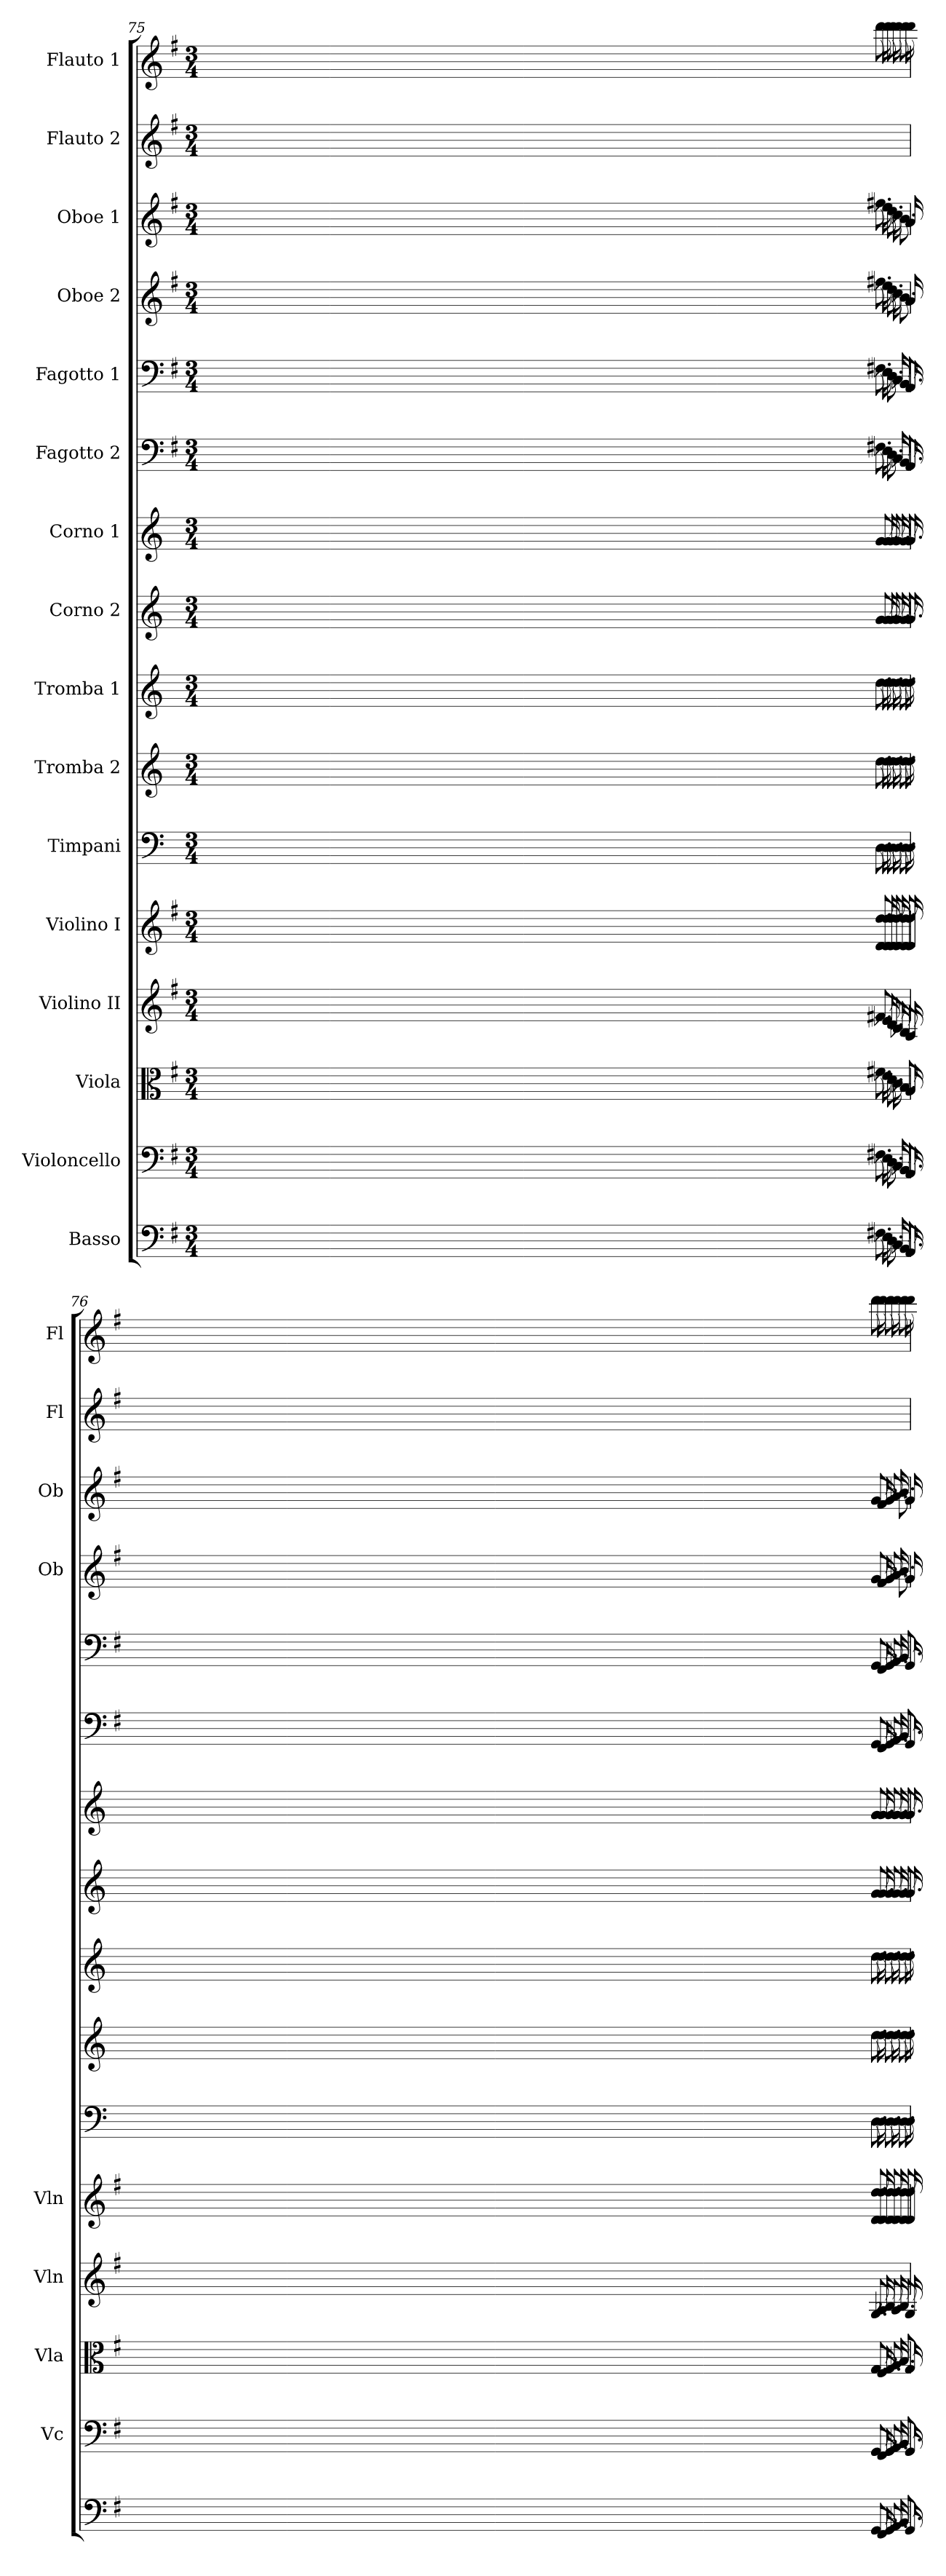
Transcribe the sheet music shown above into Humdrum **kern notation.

**kern	**kern	**kern	**kern	**kern	**kern	**kern	**kern	**kern	**kern	**kern	**kern	**kern	**kern	**kern	**kern
*part16	*part15	*part14	*part13	*part12	*part11	*part10	*part9	*part8	*part7	*part6	*part5	*part4	*part3	*part2	*part1
*staff16	*staff15	*staff14	*staff13	*staff12	*staff11	*staff10	*staff9	*staff8	*staff7	*staff6	*staff5	*staff4	*staff3	*staff2	*staff1
*I"Basso	*I"Violoncello	*I"Viola	*I"Violino II	*I"Violino I	*I"Timpani	*I"Tromba 2	*I"Tromba 1	*I"Corno 2	*I"Corno 1	*I"Fagotto 2	*I"Fagotto 1	*I"Oboe 2	*I"Oboe 1	*I"Flauto 2	*I"Flauto 1
*	*I'Vc	*I'Vla	*I'Vln	*I'Vln	*	*	*	*	*	*	*	*I'Ob	*I'Ob	*I'Fl	*I'Fl
*clefF4	*clefF4	*clefC3	*clefG2	*clefG2	*clefF4	*clefG2	*clefG2	*clefG2	*clefG2	*clefF4	*clefF4	*clefG2	*clefG2	*clefG2	*clefG2
*ITrd7c12	*	*	*	*	*	*ITrd1c2	*ITrd1c2	*ITrd3c5	*ITrd3c5	*	*	*	*	*	*
*k[f#]	*k[f#]	*k[f#]	*k[f#]	*k[f#]	*	*	*	*	*	*k[f#]	*k[f#]	*k[f#]	*k[f#]	*k[f#]	*k[f#]
*M3/4	*M3/4	*M3/4	*M3/4	*M3/4	*M3/4	*M3/4	*M3/4	*M3/4	*M3/4	*M3/4	*M3/4	*M3/4	*M3/4	*M3/4	*M3/4
=75	=75	=75	=75	=75	=75	=75	=75	=75	=75	=75	=75	=75	=75	=75	=75
1ryy	1ryy	1ryy	1ryy	1ryy	1ryy	1ryy	1ryy	1ryy	1ryy	1ryy	1ryy	1ryy	1ryy	1ryy	1ryy
1ryy	1ryy	1ryy	1ryy	1ryy	1ryy	1ryy	1ryy	1ryy	1ryy	1ryy	1ryy	1ryy	1ryy	1ryy	1ryy
1ryy	1ryy	1ryy	1ryy	1ryy	1ryy	1ryy	1ryy	1ryy	1ryy	1ryy	1ryy	1ryy	1ryy	1ryy	1ryy
1ryy	1ryy	1ryy	1ryy	1ryy	1ryy	1ryy	1ryy	1ryy	1ryy	1ryy	1ryy	1ryy	1ryy	1ryy	1ryy
1ryy	1ryy	1ryy	1ryy	1ryy	1ryy	1ryy	1ryy	1ryy	1ryy	1ryy	1ryy	1ryy	1ryy	1ryy	1ryy
1ryy	1ryy	1ryy	1ryy	1ryy	1ryy	1ryy	1ryy	1ryy	1ryy	1ryy	1ryy	1ryy	1ryy	1ryy	1ryy
1ryy	1ryy	1ryy	1ryy	1ryy	1ryy	1ryy	1ryy	1ryy	1ryy	1ryy	1ryy	1ryy	1ryy	1ryy	1ryy
1ryy	1ryy	1ryy	1ryy	1ryy	1ryy	1ryy	1ryy	1ryy	1ryy	1ryy	1ryy	1ryy	1ryy	1ryy	1ryy
1ryy	1ryy	1ryy	1ryy	1ryy	1ryy	1ryy	1ryy	1ryy	1ryy	1ryy	1ryy	1ryy	1ryy	1ryy	1ryy
1ryy	1ryy	1ryy	1ryy	1ryy	1ryy	1ryy	1ryy	1ryy	1ryy	1ryy	1ryy	1ryy	1ryy	1ryy	1ryy
1ryy	1ryy	1ryy	1ryy	1ryy	1ryy	1ryy	1ryy	1ryy	1ryy	1ryy	1ryy	1ryy	1ryy	1ryy	1ryy
1ryy	1ryy	1ryy	1ryy	1ryy	1ryy	1ryy	1ryy	1ryy	1ryy	1ryy	1ryy	1ryy	1ryy	1ryy	1ryy
1ryy	1ryy	1ryy	1ryy	1ryy	1ryy	1ryy	1ryy	1ryy	1ryy	1ryy	1ryy	1ryy	1ryy	1ryy	1ryy
1ryy	1ryy	1ryy	1ryy	1ryy	1ryy	1ryy	1ryy	1ryy	1ryy	1ryy	1ryy	1ryy	1ryy	1ryy	1ryy
1ryy	1ryy	1ryy	1ryy	1ryy	1ryy	1ryy	1ryy	1ryy	1ryy	1ryy	1ryy	1ryy	1ryy	1ryy	1ryy
1ryy	1ryy	1ryy	1ryy	1ryy	1ryy	1ryy	1ryy	1ryy	1ryy	1ryy	1ryy	1ryy	1ryy	1ryy	1ryy
1ryy	1ryy	1ryy	1ryy	1ryy	1ryy	1ryy	1ryy	1ryy	1ryy	1ryy	1ryy	1ryy	1ryy	1ryy	1ryy
1ryy	1ryy	1ryy	1ryy	1ryy	1ryy	1ryy	1ryy	1ryy	1ryy	1ryy	1ryy	1ryy	1ryy	1ryy	1ryy
1ryy	1ryy	1ryy	1ryy	1ryy	1ryy	1ryy	1ryy	1ryy	1ryy	1ryy	1ryy	1ryy	1ryy	1ryy	1ryy
1ryy	1ryy	1ryy	1ryy	1ryy	1ryy	1ryy	1ryy	1ryy	1ryy	1ryy	1ryy	1ryy	1ryy	1ryy	1ryy
1ryy	1ryy	1ryy	1ryy	1ryy	1ryy	1ryy	1ryy	1ryy	1ryy	1ryy	1ryy	1ryy	1ryy	1ryy	1ryy
1ryy	1ryy	1ryy	1ryy	1ryy	1ryy	1ryy	1ryy	1ryy	1ryy	1ryy	1ryy	1ryy	1ryy	1ryy	1ryy
1ryy	1ryy	1ryy	1ryy	1ryy	1ryy	1ryy	1ryy	1ryy	1ryy	1ryy	1ryy	1ryy	1ryy	1ryy	1ryy
1ryy	1ryy	1ryy	1ryy	1ryy	1ryy	1ryy	1ryy	1ryy	1ryy	1ryy	1ryy	1ryy	1ryy	1ryy	1ryy
1ryy	1ryy	1ryy	1ryy	1ryy	1ryy	1ryy	1ryy	1ryy	1ryy	1ryy	1ryy	1ryy	1ryy	1ryy	1ryy
1ryy	1ryy	1ryy	1ryy	1ryy	1ryy	1ryy	1ryy	1ryy	1ryy	1ryy	1ryy	1ryy	1ryy	1ryy	1ryy
1ryy	1ryy	1ryy	1ryy	1ryy	1ryy	1ryy	1ryy	1ryy	1ryy	1ryy	1ryy	1ryy	1ryy	1ryy	1ryy
1ryy	1ryy	1ryy	1ryy	1ryy	1ryy	1ryy	1ryy	1ryy	1ryy	1ryy	1ryy	1ryy	1ryy	1ryy	1ryy
1ryy	1ryy	1ryy	1ryy	1ryy	1ryy	1ryy	1ryy	1ryy	1ryy	1ryy	1ryy	1ryy	1ryy	1ryy	1ryy
1ryy	1ryy	1ryy	1ryy	1ryy	1ryy	1ryy	1ryy	1ryy	1ryy	1ryy	1ryy	1ryy	1ryy	1ryy	1ryy
1ryy	1ryy	1ryy	1ryy	1ryy	1ryy	1ryy	1ryy	1ryy	1ryy	1ryy	1ryy	1ryy	1ryy	1ryy	1ryy
1ryy	1ryy	1ryy	1ryy	1ryy	1ryy	1ryy	1ryy	1ryy	1ryy	1ryy	1ryy	1ryy	1ryy	1ryy	1ryy
1ryy	1ryy	1ryy	1ryy	1ryy	1ryy	1ryy	1ryy	1ryy	1ryy	1ryy	1ryy	1ryy	1ryy	1ryy	1ryy
1ryy	1ryy	1ryy	1ryy	1ryy	1ryy	1ryy	1ryy	1ryy	1ryy	1ryy	1ryy	1ryy	1ryy	1ryy	1ryy
1ryy	1ryy	1ryy	1ryy	1ryy	1ryy	1ryy	1ryy	1ryy	1ryy	1ryy	1ryy	1ryy	1ryy	1ryy	1ryy
1ryy	1ryy	1ryy	1ryy	1ryy	1ryy	1ryy	1ryy	1ryy	1ryy	1ryy	1ryy	1ryy	1ryy	1ryy	1ryy
1ryy	1ryy	1ryy	1ryy	1ryy	1ryy	1ryy	1ryy	1ryy	1ryy	1ryy	1ryy	1ryy	1ryy	1ryy	1ryy
1ryy	1ryy	1ryy	1ryy	1ryy	1ryy	1ryy	1ryy	1ryy	1ryy	1ryy	1ryy	1ryy	1ryy	1ryy	1ryy
1ryy	1ryy	1ryy	1ryy	1ryy	1ryy	1ryy	1ryy	1ryy	1ryy	1ryy	1ryy	1ryy	1ryy	1ryy	1ryy
1ryy	1ryy	1ryy	1ryy	1ryy	1ryy	1ryy	1ryy	1ryy	1ryy	1ryy	1ryy	1ryy	1ryy	1ryy	1ryy
1ryy	1ryy	1ryy	1ryy	1ryy	1ryy	1ryy	1ryy	1ryy	1ryy	1ryy	1ryy	1ryy	1ryy	1ryy	1ryy
1ryy	1ryy	1ryy	1ryy	1ryy	1ryy	1ryy	1ryy	1ryy	1ryy	1ryy	1ryy	1ryy	1ryy	1ryy	1ryy
1ryy	1ryy	1ryy	1ryy	1ryy	1ryy	1ryy	1ryy	1ryy	1ryy	1ryy	1ryy	1ryy	1ryy	1ryy	1ryy
1ryy	1ryy	1ryy	1ryy	1ryy	1ryy	1ryy	1ryy	1ryy	1ryy	1ryy	1ryy	1ryy	1ryy	1ryy	1ryy
1ryy	1ryy	1ryy	1ryy	1ryy	1ryy	1ryy	1ryy	1ryy	1ryy	1ryy	1ryy	1ryy	1ryy	1ryy	1ryy
1ryy	1ryy	1ryy	1ryy	1ryy	1ryy	1ryy	1ryy	1ryy	1ryy	1ryy	1ryy	1ryy	1ryy	1ryy	1ryy
1ryy	1ryy	1ryy	1ryy	1ryy	1ryy	1ryy	1ryy	1ryy	1ryy	1ryy	1ryy	1ryy	1ryy	1ryy	1ryy
1ryy	1ryy	1ryy	1ryy	1ryy	1ryy	1ryy	1ryy	1ryy	1ryy	1ryy	1ryy	1ryy	1ryy	1ryy	1ryy
1ryy	1ryy	1ryy	1ryy	1ryy	1ryy	1ryy	1ryy	1ryy	1ryy	1ryy	1ryy	1ryy	1ryy	1ryy	1ryy
1ryy	1ryy	1ryy	1ryy	1ryy	1ryy	1ryy	1ryy	1ryy	1ryy	1ryy	1ryy	1ryy	1ryy	1ryy	1ryy
1ryy	1ryy	1ryy	1ryy	1ryy	1ryy	1ryy	1ryy	1ryy	1ryy	1ryy	1ryy	1ryy	1ryy	1ryy	1ryy
1ryy	1ryy	1ryy	1ryy	1ryy	1ryy	1ryy	1ryy	1ryy	1ryy	1ryy	1ryy	1ryy	1ryy	1ryy	1ryy
1ryy	1ryy	1ryy	1ryy	1ryy	1ryy	1ryy	1ryy	1ryy	1ryy	1ryy	1ryy	1ryy	1ryy	1ryy	1ryy
4ryy	4ryy	4ryy	4ryy	4ryy	4ryy	4ryy	4ryy	4ryy	4ryy	4ryy	4ryy	4ryy	4ryy	4ryy	4ryy
16ryy	16ryy	16ryy	16ryy	16ryy	16ryy	16ryy	16ryy	16ryy	16ryy	16ryy	16ryy	16ryy	16ryy	16ryy	16ryy
8.FF#X	8.F#X	8.f#X	8.f#X	8.d 8.dd	8.D	8.cc	8.cc	8.d	8.d	8.F#X	8.F#X	8.ff#X	8.ff#X	2.ryy	8.ddd
16EE-X	16E-X	16e-X	16e-X	16d 16dd	16D	16cc	16cc	16d	16d	16E-X	16E-X	16ee-X	16ee-X	.	16ddd
8.DD	8.D	8.d	8.d	8.d 8.dd	8.D	8.cc	8.cc	8.d	8.d	8.D	8.D	8.dd	8.dd	.	8.ddd
16CC	16C	16c	16c	16d 16dd	16D	16cc	16cc	16d	16d	16C	16C	16cc	16cc	.	16ddd
8.BBB-X	8.BB-X	8.B-X	8.B-X	8.d 8.dd	8.D	8.cc	8.cc	8.d	8.d	8.BB-X	8.BB-X	8.b-X	8.b-X	.	8.ddd
16AAA	16AA	16A	16A	16d 16dd	16D	16cc	16cc	16d	16d	16AA	16AA	16a	16a	.	16ddd
=76	=76	=76	=76	=76	=76	=76	=76	=76	=76	=76	=76	=76	=76	=76	=76
1ryy	1ryy	1ryy	1ryy	1ryy	1ryy	1ryy	1ryy	1ryy	1ryy	1ryy	1ryy	1ryy	1ryy	1ryy	1ryy
1ryy	1ryy	1ryy	1ryy	1ryy	1ryy	1ryy	1ryy	1ryy	1ryy	1ryy	1ryy	1ryy	1ryy	1ryy	1ryy
1ryy	1ryy	1ryy	1ryy	1ryy	1ryy	1ryy	1ryy	1ryy	1ryy	1ryy	1ryy	1ryy	1ryy	1ryy	1ryy
1ryy	1ryy	1ryy	1ryy	1ryy	1ryy	1ryy	1ryy	1ryy	1ryy	1ryy	1ryy	1ryy	1ryy	1ryy	1ryy
1ryy	1ryy	1ryy	1ryy	1ryy	1ryy	1ryy	1ryy	1ryy	1ryy	1ryy	1ryy	1ryy	1ryy	1ryy	1ryy
1ryy	1ryy	1ryy	1ryy	1ryy	1ryy	1ryy	1ryy	1ryy	1ryy	1ryy	1ryy	1ryy	1ryy	1ryy	1ryy
1ryy	1ryy	1ryy	1ryy	1ryy	1ryy	1ryy	1ryy	1ryy	1ryy	1ryy	1ryy	1ryy	1ryy	1ryy	1ryy
1ryy	1ryy	1ryy	1ryy	1ryy	1ryy	1ryy	1ryy	1ryy	1ryy	1ryy	1ryy	1ryy	1ryy	1ryy	1ryy
1ryy	1ryy	1ryy	1ryy	1ryy	1ryy	1ryy	1ryy	1ryy	1ryy	1ryy	1ryy	1ryy	1ryy	1ryy	1ryy
1ryy	1ryy	1ryy	1ryy	1ryy	1ryy	1ryy	1ryy	1ryy	1ryy	1ryy	1ryy	1ryy	1ryy	1ryy	1ryy
1ryy	1ryy	1ryy	1ryy	1ryy	1ryy	1ryy	1ryy	1ryy	1ryy	1ryy	1ryy	1ryy	1ryy	1ryy	1ryy
1ryy	1ryy	1ryy	1ryy	1ryy	1ryy	1ryy	1ryy	1ryy	1ryy	1ryy	1ryy	1ryy	1ryy	1ryy	1ryy
1ryy	1ryy	1ryy	1ryy	1ryy	1ryy	1ryy	1ryy	1ryy	1ryy	1ryy	1ryy	1ryy	1ryy	1ryy	1ryy
1ryy	1ryy	1ryy	1ryy	1ryy	1ryy	1ryy	1ryy	1ryy	1ryy	1ryy	1ryy	1ryy	1ryy	1ryy	1ryy
1ryy	1ryy	1ryy	1ryy	1ryy	1ryy	1ryy	1ryy	1ryy	1ryy	1ryy	1ryy	1ryy	1ryy	1ryy	1ryy
1ryy	1ryy	1ryy	1ryy	1ryy	1ryy	1ryy	1ryy	1ryy	1ryy	1ryy	1ryy	1ryy	1ryy	1ryy	1ryy
1ryy	1ryy	1ryy	1ryy	1ryy	1ryy	1ryy	1ryy	1ryy	1ryy	1ryy	1ryy	1ryy	1ryy	1ryy	1ryy
1ryy	1ryy	1ryy	1ryy	1ryy	1ryy	1ryy	1ryy	1ryy	1ryy	1ryy	1ryy	1ryy	1ryy	1ryy	1ryy
1ryy	1ryy	1ryy	1ryy	1ryy	1ryy	1ryy	1ryy	1ryy	1ryy	1ryy	1ryy	1ryy	1ryy	1ryy	1ryy
1ryy	1ryy	1ryy	1ryy	1ryy	1ryy	1ryy	1ryy	1ryy	1ryy	1ryy	1ryy	1ryy	1ryy	1ryy	1ryy
1ryy	1ryy	1ryy	1ryy	1ryy	1ryy	1ryy	1ryy	1ryy	1ryy	1ryy	1ryy	1ryy	1ryy	1ryy	1ryy
1ryy	1ryy	1ryy	1ryy	1ryy	1ryy	1ryy	1ryy	1ryy	1ryy	1ryy	1ryy	1ryy	1ryy	1ryy	1ryy
1ryy	1ryy	1ryy	1ryy	1ryy	1ryy	1ryy	1ryy	1ryy	1ryy	1ryy	1ryy	1ryy	1ryy	1ryy	1ryy
1ryy	1ryy	1ryy	1ryy	1ryy	1ryy	1ryy	1ryy	1ryy	1ryy	1ryy	1ryy	1ryy	1ryy	1ryy	1ryy
1ryy	1ryy	1ryy	1ryy	1ryy	1ryy	1ryy	1ryy	1ryy	1ryy	1ryy	1ryy	1ryy	1ryy	1ryy	1ryy
1ryy	1ryy	1ryy	1ryy	1ryy	1ryy	1ryy	1ryy	1ryy	1ryy	1ryy	1ryy	1ryy	1ryy	1ryy	1ryy
1ryy	1ryy	1ryy	1ryy	1ryy	1ryy	1ryy	1ryy	1ryy	1ryy	1ryy	1ryy	1ryy	1ryy	1ryy	1ryy
1ryy	1ryy	1ryy	1ryy	1ryy	1ryy	1ryy	1ryy	1ryy	1ryy	1ryy	1ryy	1ryy	1ryy	1ryy	1ryy
1ryy	1ryy	1ryy	1ryy	1ryy	1ryy	1ryy	1ryy	1ryy	1ryy	1ryy	1ryy	1ryy	1ryy	1ryy	1ryy
1ryy	1ryy	1ryy	1ryy	1ryy	1ryy	1ryy	1ryy	1ryy	1ryy	1ryy	1ryy	1ryy	1ryy	1ryy	1ryy
1ryy	1ryy	1ryy	1ryy	1ryy	1ryy	1ryy	1ryy	1ryy	1ryy	1ryy	1ryy	1ryy	1ryy	1ryy	1ryy
1ryy	1ryy	1ryy	1ryy	1ryy	1ryy	1ryy	1ryy	1ryy	1ryy	1ryy	1ryy	1ryy	1ryy	1ryy	1ryy
1ryy	1ryy	1ryy	1ryy	1ryy	1ryy	1ryy	1ryy	1ryy	1ryy	1ryy	1ryy	1ryy	1ryy	1ryy	1ryy
1ryy	1ryy	1ryy	1ryy	1ryy	1ryy	1ryy	1ryy	1ryy	1ryy	1ryy	1ryy	1ryy	1ryy	1ryy	1ryy
1ryy	1ryy	1ryy	1ryy	1ryy	1ryy	1ryy	1ryy	1ryy	1ryy	1ryy	1ryy	1ryy	1ryy	1ryy	1ryy
1ryy	1ryy	1ryy	1ryy	1ryy	1ryy	1ryy	1ryy	1ryy	1ryy	1ryy	1ryy	1ryy	1ryy	1ryy	1ryy
1ryy	1ryy	1ryy	1ryy	1ryy	1ryy	1ryy	1ryy	1ryy	1ryy	1ryy	1ryy	1ryy	1ryy	1ryy	1ryy
1ryy	1ryy	1ryy	1ryy	1ryy	1ryy	1ryy	1ryy	1ryy	1ryy	1ryy	1ryy	1ryy	1ryy	1ryy	1ryy
1ryy	1ryy	1ryy	1ryy	1ryy	1ryy	1ryy	1ryy	1ryy	1ryy	1ryy	1ryy	1ryy	1ryy	1ryy	1ryy
1ryy	1ryy	1ryy	1ryy	1ryy	1ryy	1ryy	1ryy	1ryy	1ryy	1ryy	1ryy	1ryy	1ryy	1ryy	1ryy
1ryy	1ryy	1ryy	1ryy	1ryy	1ryy	1ryy	1ryy	1ryy	1ryy	1ryy	1ryy	1ryy	1ryy	1ryy	1ryy
1ryy	1ryy	1ryy	1ryy	1ryy	1ryy	1ryy	1ryy	1ryy	1ryy	1ryy	1ryy	1ryy	1ryy	1ryy	1ryy
1ryy	1ryy	1ryy	1ryy	1ryy	1ryy	1ryy	1ryy	1ryy	1ryy	1ryy	1ryy	1ryy	1ryy	1ryy	1ryy
1ryy	1ryy	1ryy	1ryy	1ryy	1ryy	1ryy	1ryy	1ryy	1ryy	1ryy	1ryy	1ryy	1ryy	1ryy	1ryy
1ryy	1ryy	1ryy	1ryy	1ryy	1ryy	1ryy	1ryy	1ryy	1ryy	1ryy	1ryy	1ryy	1ryy	1ryy	1ryy
1ryy	1ryy	1ryy	1ryy	1ryy	1ryy	1ryy	1ryy	1ryy	1ryy	1ryy	1ryy	1ryy	1ryy	1ryy	1ryy
1ryy	1ryy	1ryy	1ryy	1ryy	1ryy	1ryy	1ryy	1ryy	1ryy	1ryy	1ryy	1ryy	1ryy	1ryy	1ryy
1ryy	1ryy	1ryy	1ryy	1ryy	1ryy	1ryy	1ryy	1ryy	1ryy	1ryy	1ryy	1ryy	1ryy	1ryy	1ryy
1ryy	1ryy	1ryy	1ryy	1ryy	1ryy	1ryy	1ryy	1ryy	1ryy	1ryy	1ryy	1ryy	1ryy	1ryy	1ryy
1ryy	1ryy	1ryy	1ryy	1ryy	1ryy	1ryy	1ryy	1ryy	1ryy	1ryy	1ryy	1ryy	1ryy	1ryy	1ryy
1ryy	1ryy	1ryy	1ryy	1ryy	1ryy	1ryy	1ryy	1ryy	1ryy	1ryy	1ryy	1ryy	1ryy	1ryy	1ryy
1ryy	1ryy	1ryy	1ryy	1ryy	1ryy	1ryy	1ryy	1ryy	1ryy	1ryy	1ryy	1ryy	1ryy	1ryy	1ryy
1ryy	1ryy	1ryy	1ryy	1ryy	1ryy	1ryy	1ryy	1ryy	1ryy	1ryy	1ryy	1ryy	1ryy	1ryy	1ryy
1ryy	1ryy	1ryy	1ryy	1ryy	1ryy	1ryy	1ryy	1ryy	1ryy	1ryy	1ryy	1ryy	1ryy	1ryy	1ryy
16ryy	16ryy	16ryy	16ryy	16ryy	16ryy	16ryy	16ryy	16ryy	16ryy	16ryy	16ryy	16ryy	16ryy	16ryy	16ryy
8.GGG	8.GG	8.G	8.G	8.d 8.dd	8.D	8.cc	8.cc	8.d	8.d	8.GG	8.GG	8.g	8.g	2.ryy	8.ddd
16FFF#	16FF#	16F#	16A	16d 16dd	16D	16cc	16cc	16d	16d	16FF#	16FF#	16f#	16f#	.	16ddd
8.GGG	8.GG	8.G	8.B-X	8.d 8.dd	8.D	8.cc	8.cc	8.d	8.d	8.GG	8.GG	8.g	8.g	.	8.ddd
16AAA	16AA	16A	16A	16d 16dd	16D	16cc	16cc	16d	16d	16AA	16AA	16a	16a	.	16ddd
8.BBB-X	8.BB-X	8.B-X	8.B-	8.d 8.dd	8.D	8.cc	8.cc	8.d	8.d	8.BB-X	8.BB-X	8.b-X	8.b-X	.	8.ddd
16GGG	16GG	16G	16G	16d 16dd	16D	16cc	16cc	16d	16d	16GG	16GG	16g	16g	.	16ddd
=	=	=	=	=	=	=	=	=	=	=	=	=	=	=	=
*-	*-	*-	*-	*-	*-	*-	*-	*-	*-	*-	*-	*-	*-	*-	*-
